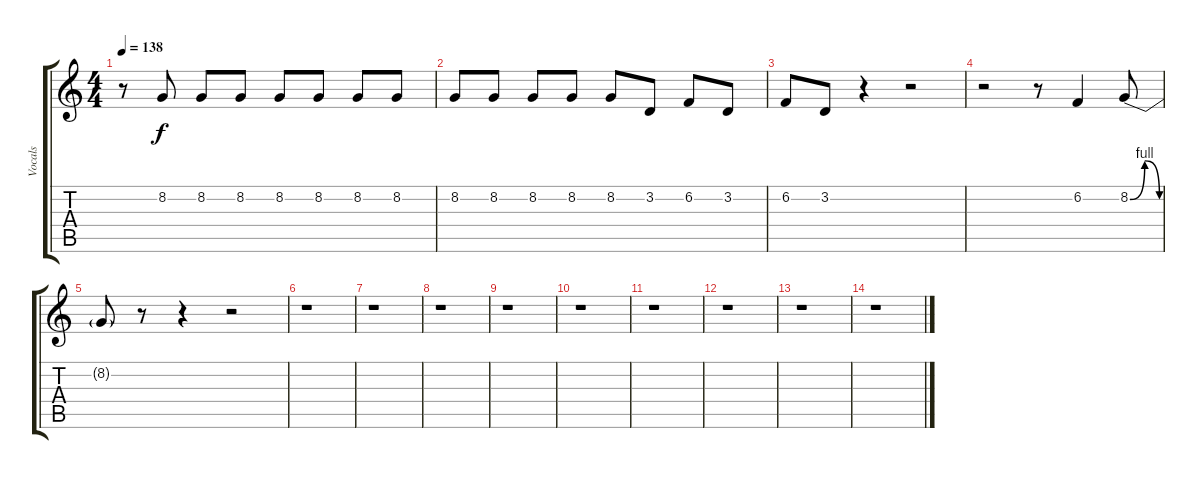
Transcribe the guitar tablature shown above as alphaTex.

\track ("Vocals" "Vocals") {instrument bassoon}
\staff {score tabs}
\tuning (E4 B3 G3 D3 A2 E2) {hide}
\ts (4 4)
\tempo 138
\clef g2
\ks c
r.8{dy f} 8.2.8 8.2.8 8.2.8 8.2.8 8.2.8 8.2.8 8.2.8 |
8.2.8 8.2.8 8.2.8 8.2.8 8.2.8 3.2.8 6.2.8 3.2.8 |
6.2.8 3.2.8 r.4 r.2 |
r.2 r.8 6.2.4 8.2{be (bendrelease 0 0 30 4 54 4 60 0)}.8 |
8.2{t}.8 r.8 r.4 r.2 |
r.1 |
r.1 |
r.1 |
r.1 |
r.1 |
r.1 |
r.1 |
r.1 |
r.1
